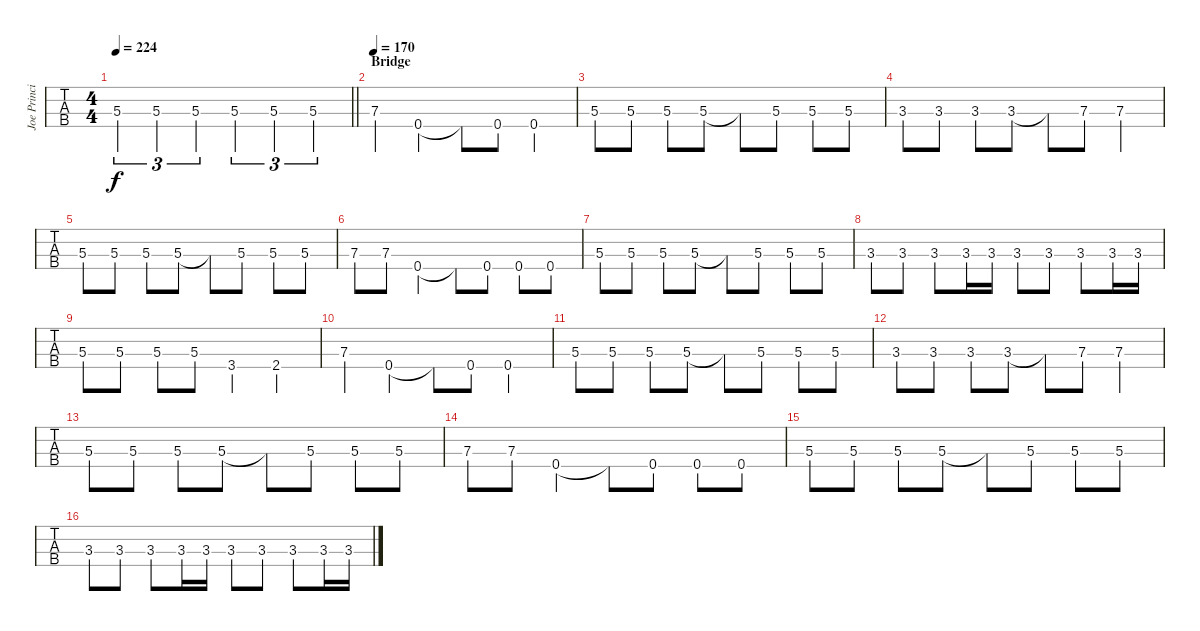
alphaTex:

\track ("Joe Principe - Bass" "Joe Princi") {instrument electricbassfinger}
\staff {tabs}
\tuning (G2 D2 A1 E1) {hide}
\ts (4 4)
\tempo 224
\clef f4
\barLineRight lightlight
\ks c
5.3.4{tu (3 2) dy f} 5.3.4{tu (3 2)} 5.3.4{tu (3 2)} 5.3.4{tu (3 2)} 5.3.4{tu (3 2)} 5.3.4{tu (3 2)} |
\section ("" "Bridge")
\tempo 170
7.3.4 0.4.4 0.4{t}.8 0.4.8 0.4.4 |
5.3.8 5.3.8 5.3.8 5.3.8 5.3{t}.8 5.3.8 5.3.8 5.3.8 |
3.3.8 3.3.8 3.3.8 3.3.8 3.3{t}.8 7.3.8 7.3.4 |
5.3.8 5.3.8 5.3.8 5.3.8 5.3{t}.8 5.3.8 5.3.8 5.3.8 |
7.3.8 7.3.8 0.4.4 0.4{t}.8 0.4.8 0.4.8 0.4.8 |
5.3.8 5.3.8 5.3.8 5.3.8 5.3{t}.8 5.3.8 5.3.8 5.3.8 |
3.3.8 3.3.8 3.3.8 3.3.16 3.3.16 3.3.8 3.3.8 3.3.8 3.3.16 3.3.16 |
5.3.8 5.3.8 5.3.8 5.3.8 3.4.4 2.4.4 |
7.3.4 0.4.4 0.4{t}.8 0.4.8 0.4.4 |
5.3.8 5.3.8 5.3.8 5.3.8 5.3{t}.8 5.3.8 5.3.8 5.3.8 |
3.3.8 3.3.8 3.3.8 3.3.8 3.3{t}.8 7.3.8 7.3.4 |
5.3.8 5.3.8 5.3.8 5.3.8 5.3{t}.8 5.3.8 5.3.8 5.3.8 |
7.3.8 7.3.8 0.4.4 0.4{t}.8 0.4.8 0.4.8 0.4.8 |
5.3.8 5.3.8 5.3.8 5.3.8 5.3{t}.8 5.3.8 5.3.8 5.3.8 |
3.3.8 3.3.8 3.3.8 3.3.16 3.3.16 3.3.8 3.3.8 3.3.8 3.3.16 3.3.16
